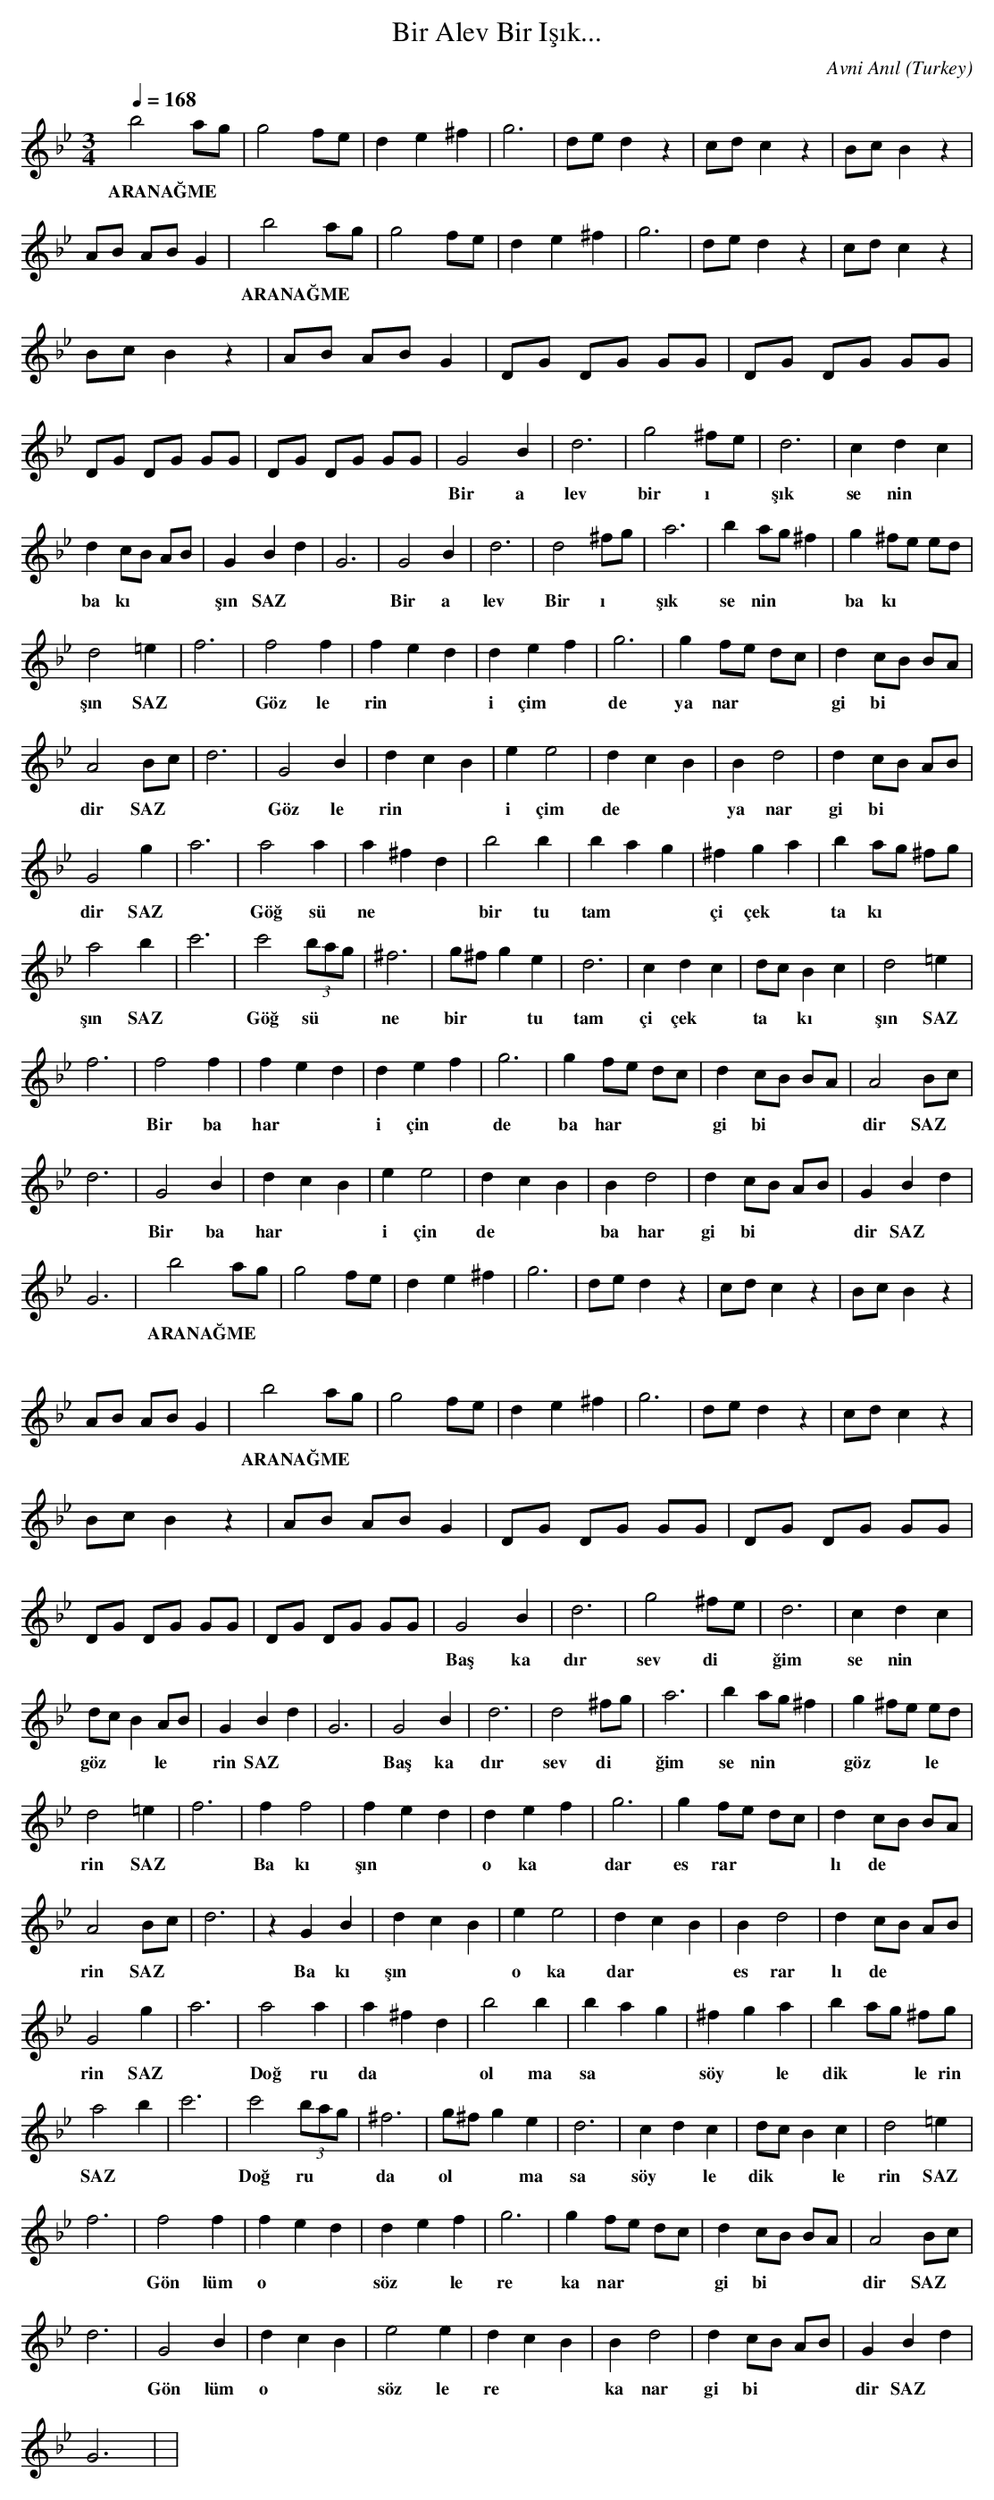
X:1
T: Bir Alev Bir Işık...
C: Avni Anıl
O: Turkey
M: 3/4
L: 1/16
K: C _B _e
Q: 1/4=168
b8 a2g2  | g8 f2e2  | d4 e4 ^f4  | g12  | d2e2 d4 z4  | \
w:  ARANAĞME  |   |   |   |   |
c2d2 c4 z4  | B2c2 B4 z4  |
w:   |   |
A2B2 A2B2 G4  | b8 a2g2  | g8 f2e2  | d4 e4 ^f4  | g12  | \
w:   |  ARANAĞME  |   |   |   |
d2e2 d4 z4  | c2d2 c4 z4  |
w:   |   |
B2c2 B4 z4  | A2B2 A2B2 G4  | D2G2 D2G2 G2G2  | \
w:   |   |   |
D2G2 D2G2 G2G2  |
w:   |
D2G2 D2G2 G2G2  | D2G2 D2G2 G2G2  | G8 B4  | d12  | \
w:   |   |  Bir  a  |  lev   |
g8 ^f2e2  | d12  | c4 d4 c4  |
w:  bir  ı  |  şık   |  se nin   |
d4 c2B2 A2B2  | G4 B4 d4  | G12  | G8 B4  | d12  | \
w:  ba kı  |  şın   SAZ  |   |  Bir  a  |  lev   |
d8 ^f2g2  | a12  | b4 a2g2 ^f4  | g4 ^f2e2 e2d2  |
w:  Bir  ı  |  şık   |  se nin   |  ba kı  |
d8 =e4  | f12  | f8 f4  | f4 e4 d4  | d4 e4 f4  | g12  | \
w:  şın   SAZ  |   |  Göz le  |  rin   |  i çim  |  de   |
g4 f2e2 d2c2  | d4 c2B2 B2A2  |
w:  ya nar   |  gi bi  |
A8 B2c2  | d12  | G8 B4  | d4 c4 B4  | e4 e8  | \
w:  dir   SAZ  |   |  Göz le  |  rin   |  i çim  |
d4 c4 B4  | B4 d8  | d4 c2B2 A2B2  |
w:  de   |  ya nar   |  gi bi  |
G8 g4  | a12  | a8 a4  | a4 ^f4 d4  | b8 b4  | \
w:  dir   SAZ  |   |  Göğ sü  |  ne   |  bir  tu  |
b4 a4 g4  | ^f4 g4 a4  | b4 a2g2 ^f2g2  |
w:  tam   |  çi çek   |  ta kı  |
a8 b4  | c'12  | c'8 (3b2a2g2  | ^f12  | g2^f2 g4 e4  | d12  | \
w:  şın   SAZ  |   |  Göğ sü  |  ne   |  bir  *  *  tu  |  tam   |
c4 d4 c4  | d2c2 B4 c4  | d8 =e4  |
w:  çi çek   |  ta *  kı  |  şın   SAZ  |
f12  | f8 f4  | f4 e4 d4  | d4 e4 f4  | g12  | \
w:   |  Bir  ba  |  har   |  i çin  |  de   |
g4 f2e2 d2c2  | d4 c2B2 B2A2  | A8 B2c2  |
w:  ba har   |  gi bi  |  dir   SAZ  |
d12  | G8 B4  | d4 c4 B4  | e4 e8  | d4 c4 B4  | \
w:   |  Bir  ba  |  har   |  i çin  |  de   |
B4 d8  | d4 c2B2 A2B2  | G4 B4 d4  |
w:  ba har   |  gi bi  |  dir   SAZ  |
G12  | b8 a2g2  | g8 f2e2  | d4 e4 ^f4  | g12  | \
w:   |  ARANAĞME  |   |   |   |
d2e2 d4 z4  | c2d2 c4 z4  | B2c2 B4 z4  |
w:   |   |   |
A2B2 A2B2 G4  | b8 a2g2  | g8 f2e2  | d4 e4 ^f4  | g12  | \
w:   |  ARANAĞME  |   |   |   |
d2e2 d4 z4  | c2d2 c4 z4  |
w:   |   |
B2c2 B4 z4  | A2B2 A2B2 G4  | D2G2 D2G2 G2G2  | \
w:   |   |   |
D2G2 D2G2 G2G2  |
w:   |
D2G2 D2G2 G2G2  | D2G2 D2G2 G2G2  | G8 B4  | d12  | \
w:   |   |  Baş ka  |  dır   |
g8 ^f2e2  | d12  | c4 d4 c4  |
w:  sev di  |  ğim   |  se nin   |
d2c2 B4 A2B2  | G4 B4 d4  | G12  | G8 B4  | d12  | \
w:  göz *  *  le  |  rin   SAZ  |   |  Baş ka  |  dır   |
d8 ^f2g2  | a12  | b4 a2g2 ^f4  | g4 ^f2e2 e2d2  |
w:  sev di  |  ğim   |  se nin   |  göz *  *  le  |
d8 =e4  | f12  | f4 f8  | f4 e4 d4  | d4 e4 f4  | g12  | \
w:  rin   SAZ  |   |  Ba kı  |  şın   |  o  ka  |  dar   |
g4 f2e2 d2c2  | d4 c2B2 B2A2  |
w:  es rar  |  lı  de  |
A8 B2c2  | d12  | z4 G4 B4  | d4 c4 B4  | e4 e8  | \
w:  rin   SAZ  |   |  Ba kı  |  şın   |  o  ka  |
d4 c4 B4  | B4 d8  | d4 c2B2 A2B2  |
w:  dar   |  es rar  |  lı  de  |
G8 g4  | a12  | a8 a4  | a4 ^f4 d4  | b8 b4  | \
w:  rin   SAZ  |   |  Doğ ru   |  da   |  ol ma  |
b4 a4 g4  | ^f4 g4 a4  | b4 a2g2 ^f2g2  |
w:  sa   |  söy *  le  |  dik *  *  le rin    |
a8 b4  | c'12  | c'8 (3b2a2g2  | ^f12  | g2^f2 g4 e4  | d12  | \
w:  SAZ  |   |  Doğ ru   |  da   |  ol *  *  ma  |  sa   |
c4 d4 c4  | d2c2 B4 c4  | d8 =e4  |
w:  söy *  le  |  dik *  *  le  |  rin   SAZ  |
f12  | f8 f4  | f4 e4 d4  | d4 e4 f4  | g12  | \
w:   |  Gön lüm   |  o   |  söz *  le  |  re   |
g4 f2e2 d2c2  | d4 c2B2 B2A2  | A8 B2c2  |
w:  ka nar   |  gi bi  |  dir   SAZ  |
d12  | G8 B4  | d4 c4 B4  | e8 e4  | d4 c4 B4  | \
w:   |  Gön lüm   |  o   |  söz le  |  re   |
B4 d8  | d4 c2B2 A2B2  | G4 B4 d4  |
w:  ka nar   |  gi bi  |  dir   SAZ  |
G12  | |
